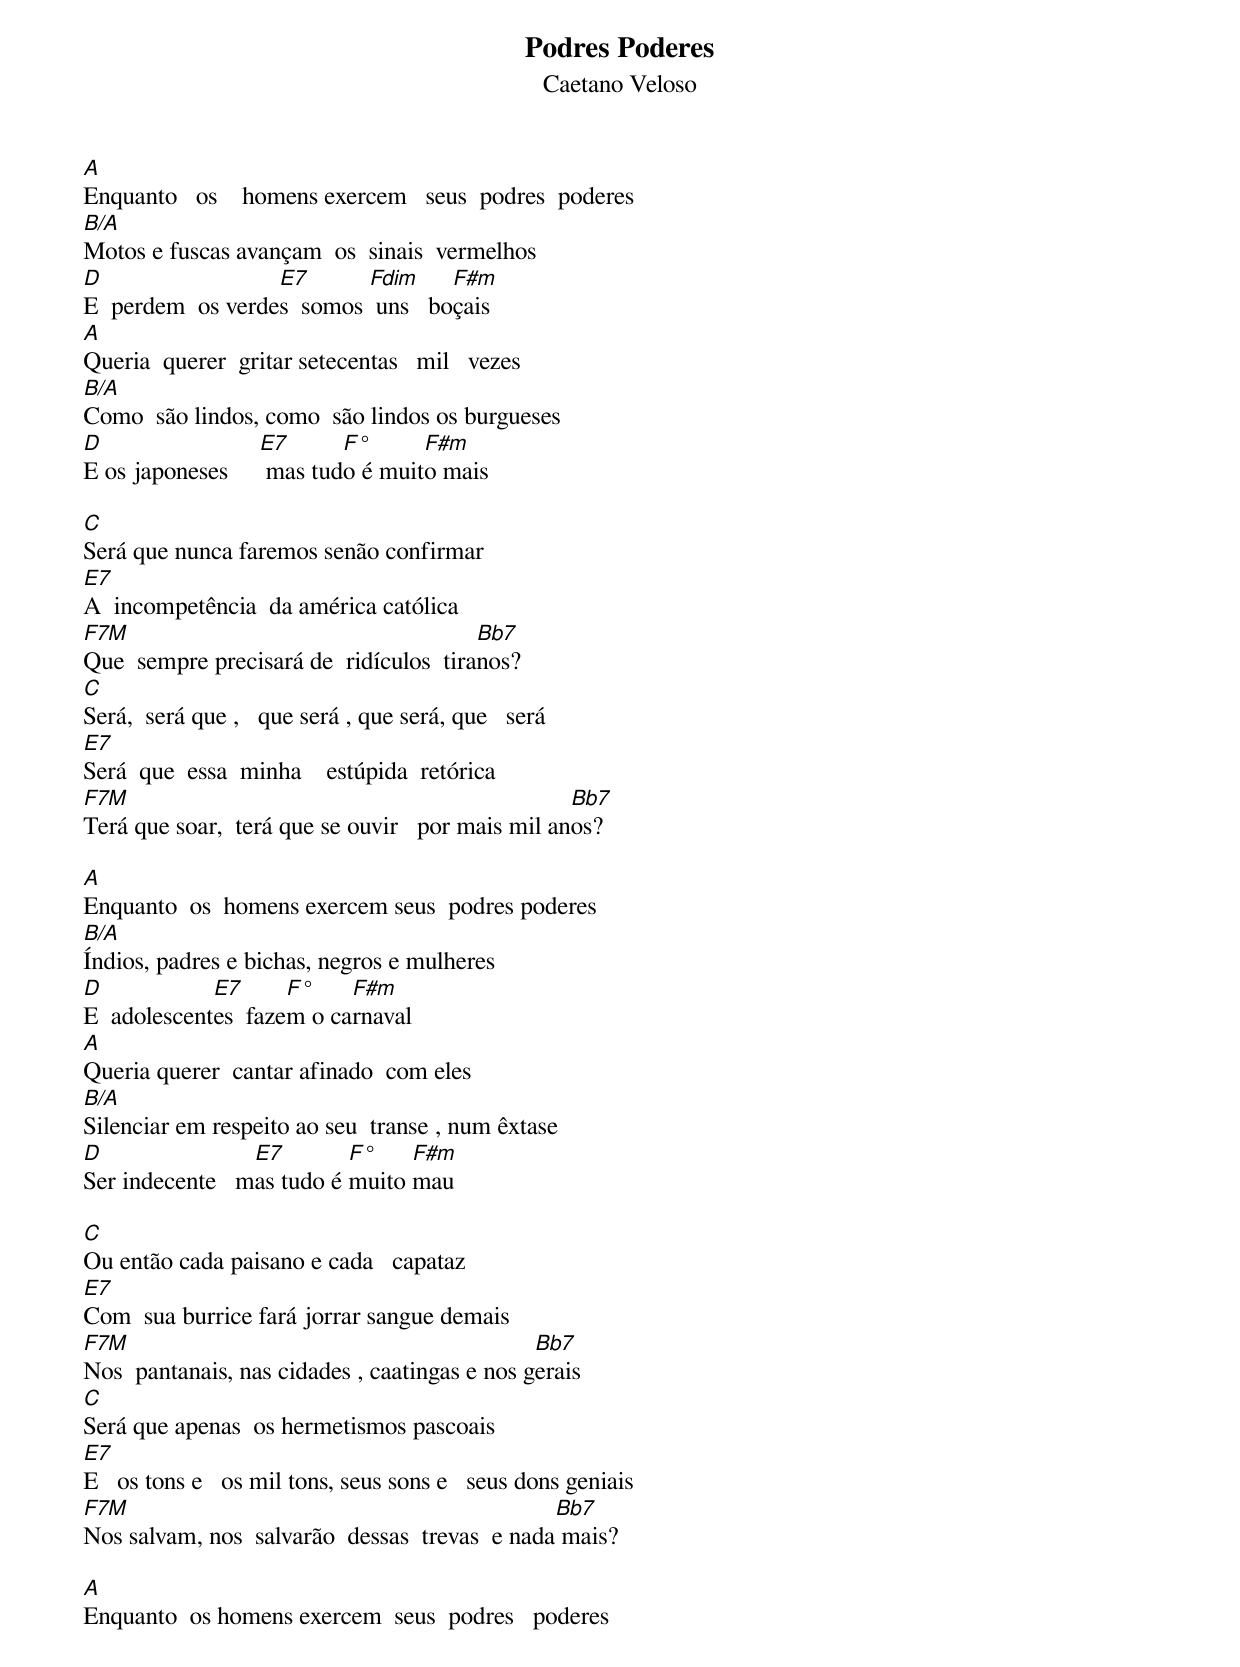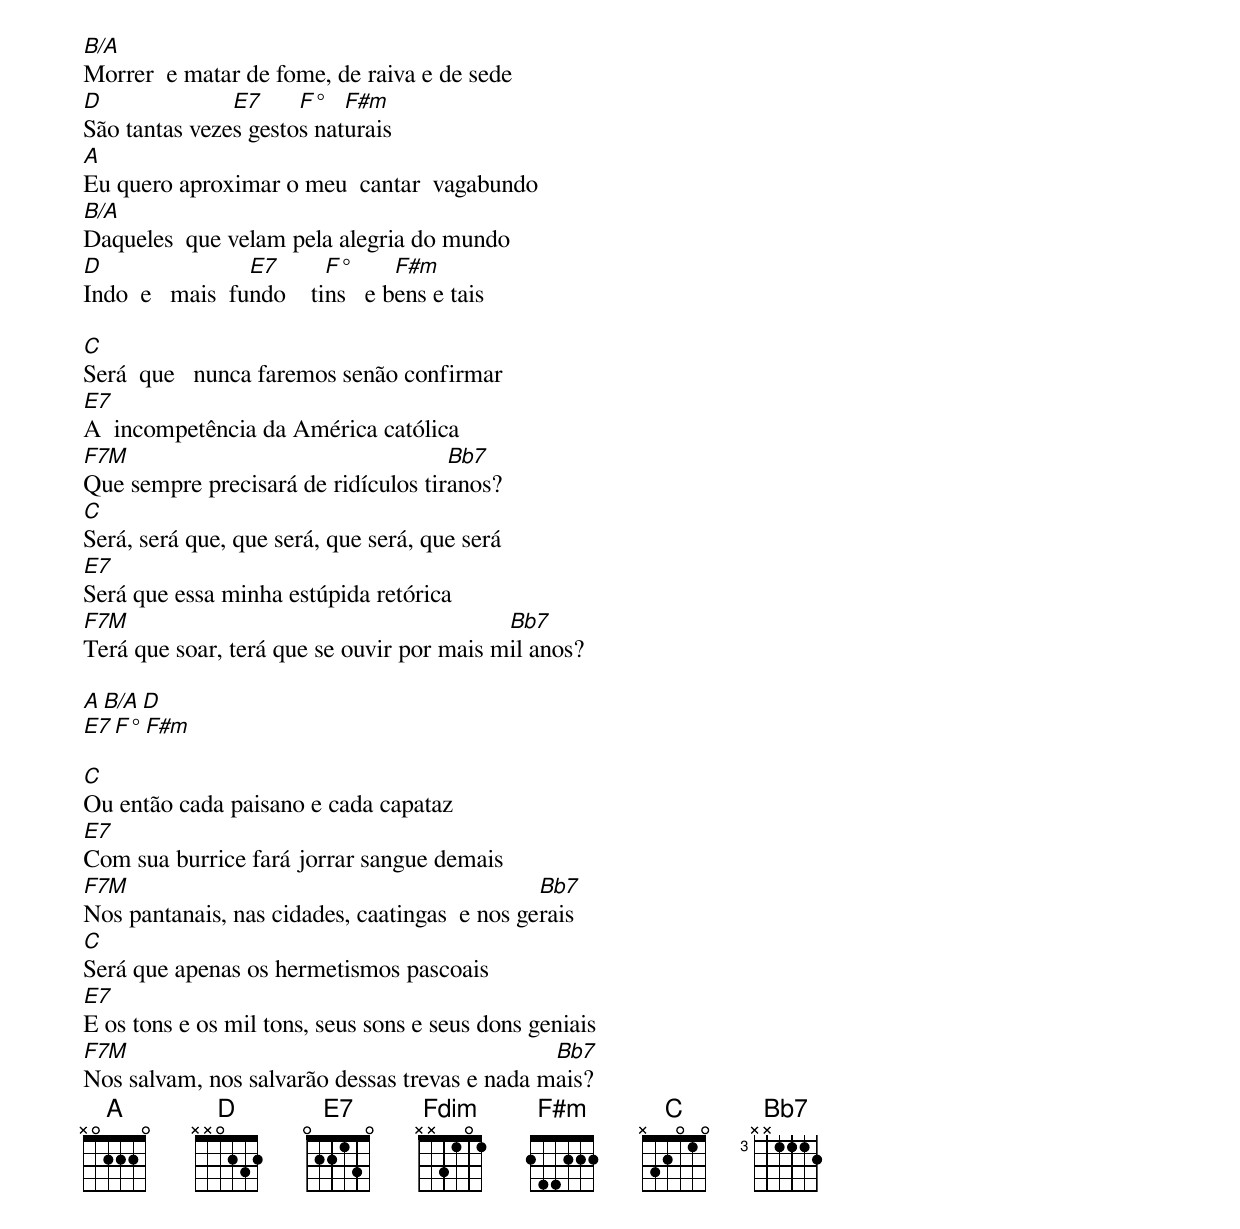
Podres Poderes
Caetano Veloso


A
Enquanto   os    homens exercem   seus  podres  poderes
B/A
Motos e fuscas avançam  os  sinais  vermelhos
D                  E7       Fdim     F#m
E  perdem  os verdes  somos  uns   boçais
A
Queria  querer  gritar setecentas   mil   vezes
B/A
Como  são lindos, como  são lindos os burgueses
D                  E7      F°      F#m
E os japoneses      mas tudo é muito mais

C
Será que nunca faremos senão confirmar
E7
A  incompetência  da américa católica
F7M                                      Bb7
Que  sempre precisará de  ridículos  tiranos?
C
Será,  será que ,   que será , que será, que   será
E7
Será  que  essa  minha    estúpida  retórica
F7M                                                Bb7
Terá que soar,  terá que se ouvir   por mais mil anos?

A
Enquanto  os  homens exercem seus  podres poderes
B/A
Índios, padres e bichas, negros e mulheres
D            E7      F°    F#m
E  adolescentes  fazem o carnaval
A
Queria querer  cantar afinado  com eles
B/A
Silenciar em respeito ao seu  transe , num êxtase
D                E7        F°    F#m
Ser indecente   mas tudo é muito mau

C
Ou então cada paisano e cada   capataz
E7
Com  sua burrice fará jorrar sangue demais
F7M                                            Bb7
Nos  pantanais, nas cidades , caatingas e nos gerais
C
Será que apenas  os hermetismos pascoais
E7
E   os tons e   os mil tons, seus sons e   seus dons geniais
F7M                                              Bb7
Nos salvam, nos  salvarão  dessas  trevas  e nada mais?

A
Enquanto  os homens exercem  seus  podres   poderes
B/A
Morrer  e matar de fome, de raiva e de sede
D              E7     F°   F#m
São tantas vezes gestos naturais
A
Eu quero aproximar o meu  cantar  vagabundo
B/A
Daqueles  que velam pela alegria do mundo
D                 E7       F°      F#m
Indo  e   mais  fundo    tins   e bens e tais

C
Será  que   nunca faremos senão confirmar
E7
A  incompetência da América católica
F7M                                  Bb7
Que sempre precisará de ridículos tiranos?
C
Será, será que, que será, que será, que será
E7
Será que essa minha estúpida retórica
F7M                                        Bb7
Terá que soar, terá que se ouvir por mais mil anos?

A  B/A  D
       E7  F°  F#m

C
Ou então cada paisano e cada capataz
E7
Com sua burrice fará jorrar sangue demais
F7M                                            Bb7
Nos pantanais, nas cidades, caatingas  e nos gerais
C
Será que apenas os hermetismos pascoais
E7
E os tons e os mil tons, seus sons e seus dons geniais
F7M                                            Bb7
Nos salvam, nos salvarão dessas trevas e nada mais?
